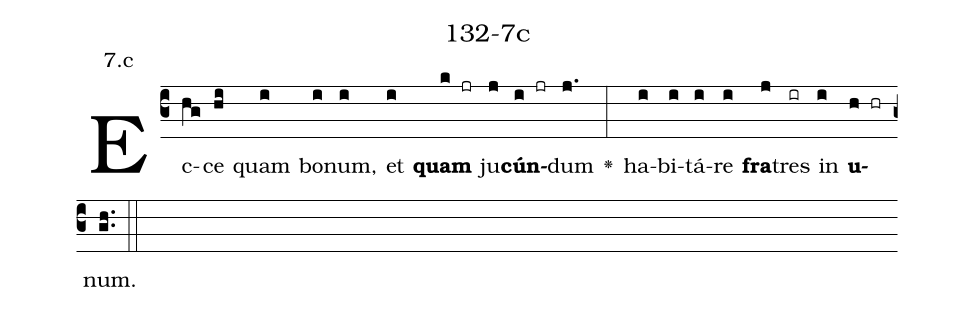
name: 132-7c;
annotation: 7.c;
%%
(c3)Ec(hg)ce(hi) quam(i) bo(i)num,(i) et(i) <b>quam</b>(k jr) ju(j)<b>cún</b>(i jr)dum(j.) <v>\greheightstar</v>(:) ha(i)bi(i)tá(i)re(i) <b>fra</b>(j)tres(ir) in(i) <b>u</b>(h hr)num.(gh..) (::)


%E(i) u(i) o(j) u(i) a(h) e.(gh..) (::)
